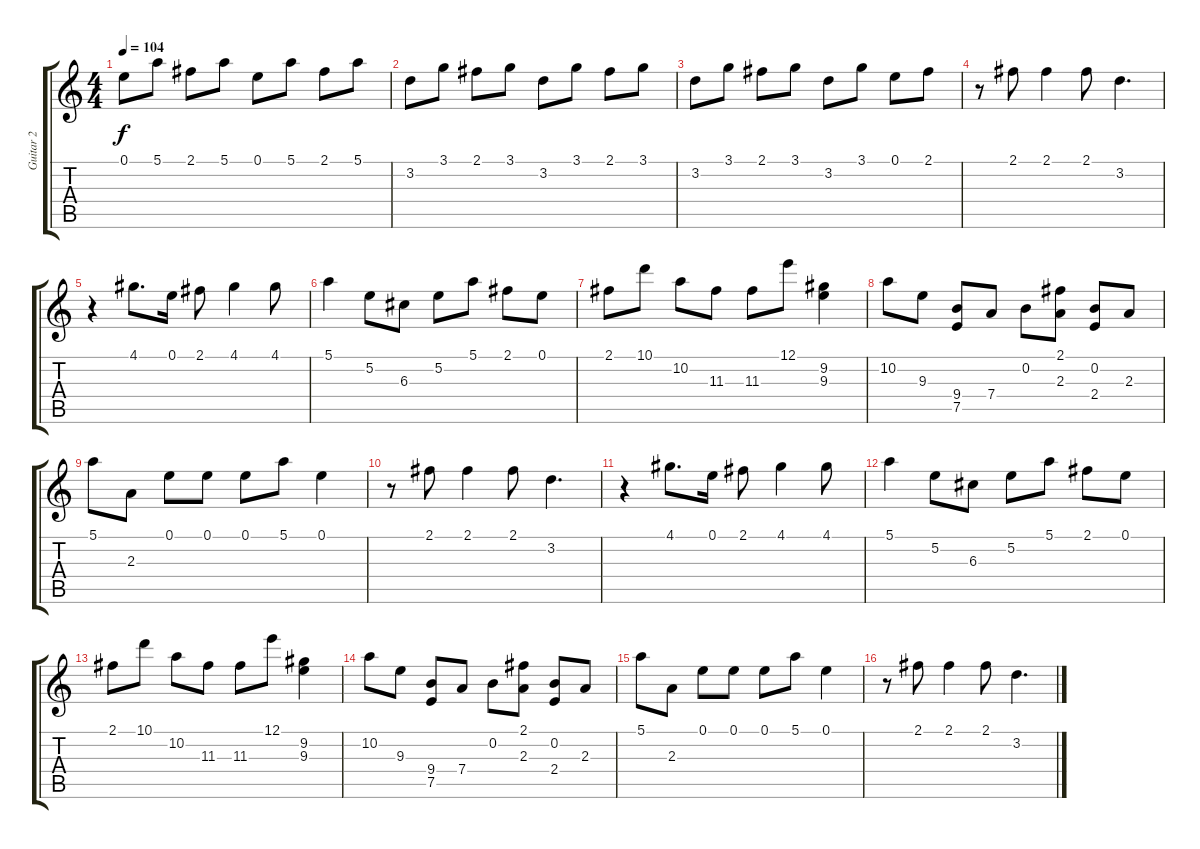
\track ("Guitar 2" "Guitar 2") {instrument electricguitarjazz}
\staff {score tabs}
\tuning (E4 B3 G3 D3 A2 E2) {hide}
\ts (4 4)
\tempo 104
\clef g2
\ks c
0.1.8{dy f} 5.1.8 2.1.8 5.1.8 0.1.8 5.1.8 2.1.8 5.1.8 |
3.2.8 3.1.8 2.1.8 3.1.8 3.2.8 3.1.8 2.1.8 3.1.8 |
3.2.8 3.1.8 2.1.8 3.1.8 3.2.8 3.1.8 0.1.8 2.1.8 |
r.8 2.1.8 2.1.4 2.1.8 3.2.4{d} |
r.4 4.1.8{d} 0.1.16 2.1.8 4.1.4 4.1.8 |
5.1.4 5.2.8 6.3.8 5.2.8 5.1.8 2.1.8 0.1.8 |
2.1.8 10.1.8 10.2.8 11.3.8 11.3.8 12.1.8 (9.2 9.3).4 |
10.2.8 9.3.8 (9.4 7.5).8 7.4.8 0.2.8 (2.1 2.3).8 (0.2 2.4).8 2.3.8 |
5.1.8 2.3.8 0.1.8 0.1.8 0.1.8 5.1.8 0.1.4 |
r.8 2.1.8 2.1.4 2.1.8 3.2.4{d} |
r.4 4.1.8{d} 0.1.16 2.1.8 4.1.4 4.1.8 |
5.1.4 5.2.8 6.3.8 5.2.8 5.1.8 2.1.8 0.1.8 |
2.1.8 10.1.8 10.2.8 11.3.8 11.3.8 12.1.8 (9.2 9.3).4 |
10.2.8 9.3.8 (9.4 7.5).8 7.4.8 0.2.8 (2.1 2.3).8 (0.2 2.4).8 2.3.8 |
5.1.8 2.3.8 0.1.8 0.1.8 0.1.8 5.1.8 0.1.4 |
r.8 2.1.8 2.1.4 2.1.8 3.2.4{d}
